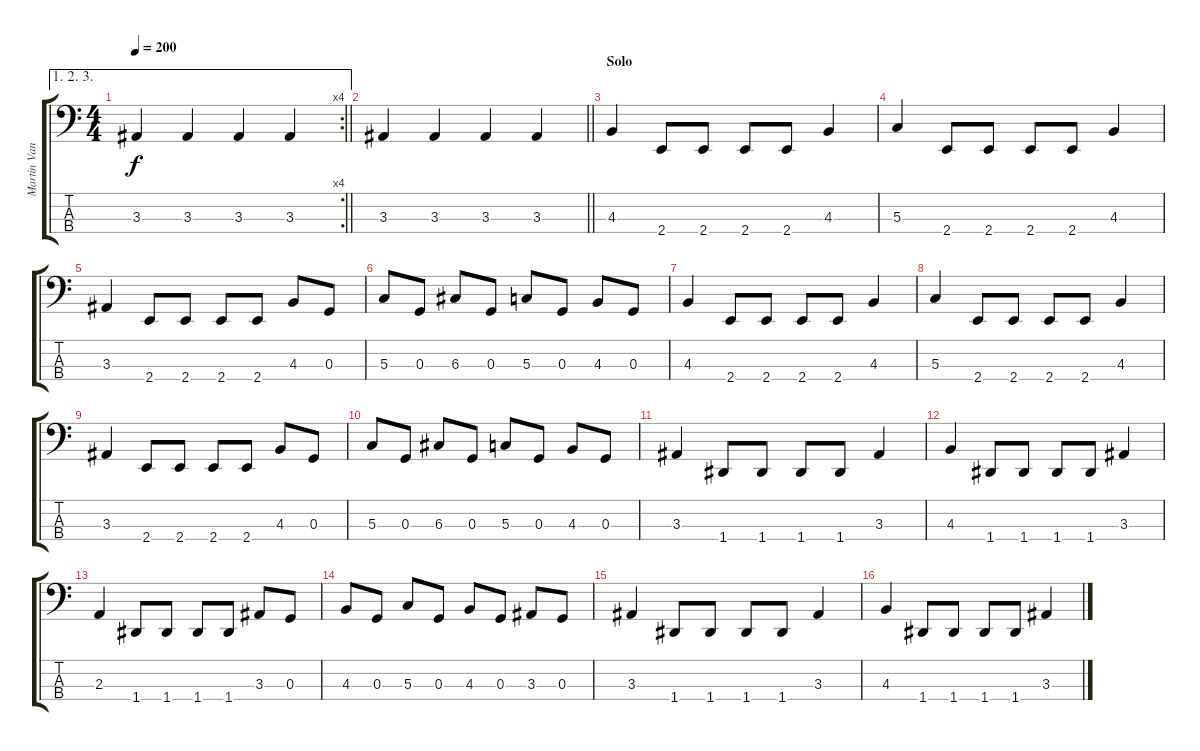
\track ("Martin Van Drunen " "Martin Van") {instrument electricbassfinger}
\staff {score tabs}
\tuning (F2 C2 G1 D1) {hide}
\ae (1 2 3)
\rc 4
\ts (4 4)
\tempo 200
\clef f4
\barLineRight lightlight
\ks c
3.3.4{dy f} 3.3.4 3.3.4 3.3.4 |
\barLineRight lightlight
3.3.4 3.3.4 3.3.4 3.3.4 |
\section ("" "Solo")
4.3.4 2.4.8 2.4.8 2.4.8 2.4.8 4.3.4 |
5.3.4 2.4.8 2.4.8 2.4.8 2.4.8 4.3.4 |
3.3.4 2.4.8 2.4.8 2.4.8 2.4.8 4.3.8 0.3.8 |
5.3.8 0.3.8 6.3.8 0.3.8 5.3.8 0.3.8 4.3.8 0.3.8 |
4.3.4 2.4.8 2.4.8 2.4.8 2.4.8 4.3.4 |
5.3.4 2.4.8 2.4.8 2.4.8 2.4.8 4.3.4 |
3.3.4 2.4.8 2.4.8 2.4.8 2.4.8 4.3.8 0.3.8 |
5.3.8 0.3.8 6.3.8 0.3.8 5.3.8 0.3.8 4.3.8 0.3.8 |
3.3.4 1.4.8 1.4.8 1.4.8 1.4.8 3.3.4 |
4.3.4 1.4.8 1.4.8 1.4.8 1.4.8 3.3.4 |
2.3.4 1.4.8 1.4.8 1.4.8 1.4.8 3.3.8 0.3.8 |
4.3.8 0.3.8 5.3.8 0.3.8 4.3.8 0.3.8 3.3.8 0.3.8 |
3.3.4 1.4.8 1.4.8 1.4.8 1.4.8 3.3.4 |
4.3.4 1.4.8 1.4.8 1.4.8 1.4.8 3.3.4
